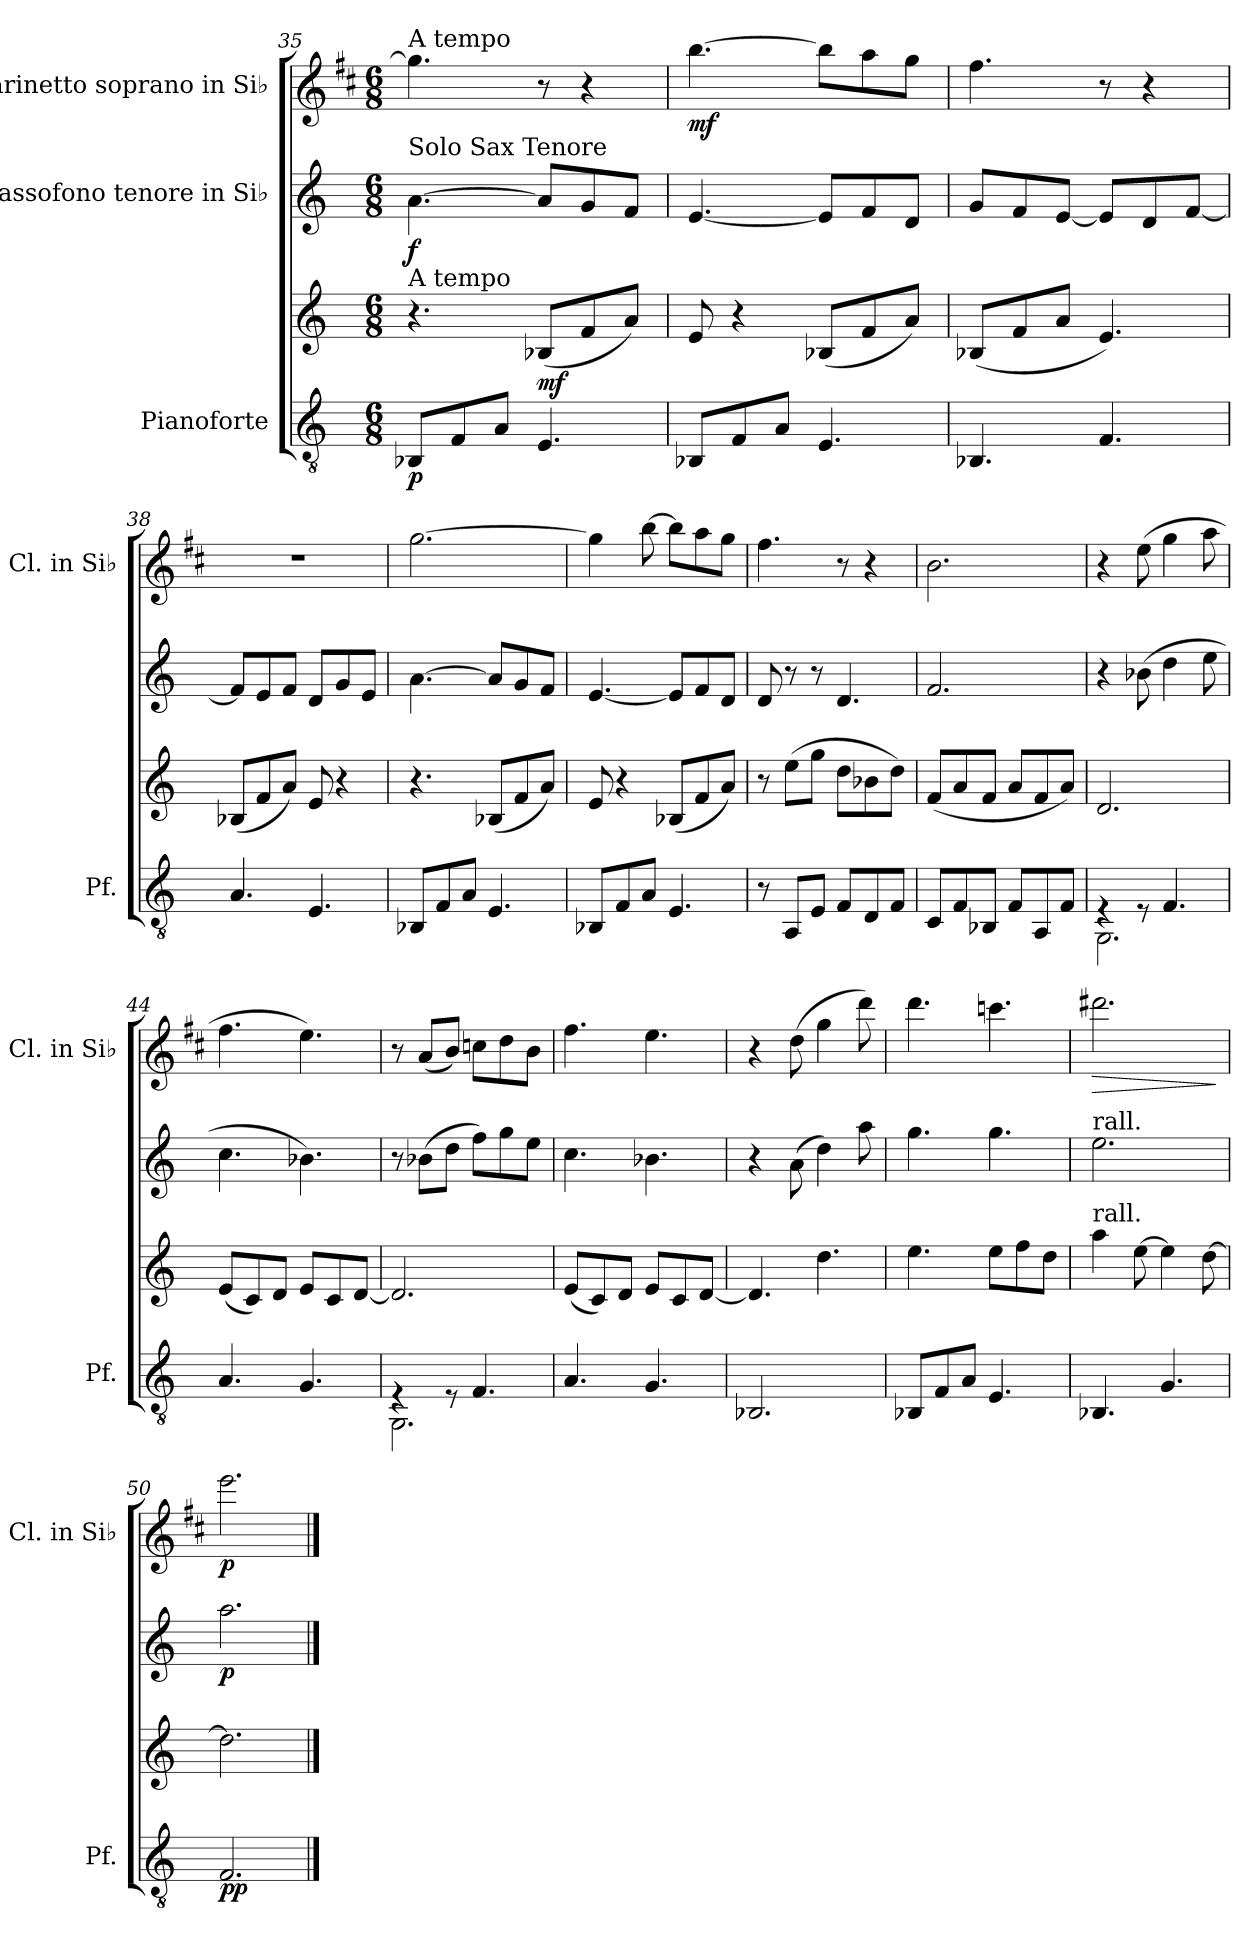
**kern	**kern	**dynam	**kern	**dynam	**kern	**dynam
*part3	*part3	*part3	*part2	*part2	*part1	*part1
*staff4	*staff3	*staff3/4	*staff2	*staff2	*staff1	*staff1
*I"Pianoforte	*	*	*I"Sassofono tenore in Si♭	*	*I"Clarinetto soprano in Si♭	*
*I'Pf.	*	*	*	*	*I'Cl. in Si♭	*
*clefGv2	*clefG2	*	*clefG2	*	*clefG2	*
*	*	*	*ITrd8c14	*	*ITrd1c2	*
*k[]	*k[]	*	*k[]	*	*k[]	*
*M6/8	*M6/8	*	*M6/8	*	*M6/8	*
=35	=35	=35	=35	=35	=35	=35
!	!	!	!	!	!LO:TX:a:t=A tempo	!
!	!	!	!LO:TX:a:t=Solo Sax Tenore	!	!	!
!	!LO:TX:a:t=A tempo	!	!	!	!	!
!	!	!LO:DY:b=2	!	!LO:DY:b	!	!
8BB-X/L	4.r	p	[4.A\	f	4.ff\]	.
8F/	.	.	.	.	.	.
8A/J	.	.	.	.	.	.
!	!	!LO:DY:a=2	!	!	!	!
4.E/	(8B-X/L	mf	8A/L]	.	8r	.
.	8f/	.	8G/	.	4r	.
.	8a/J)	.	8F/J	.	.	.
=36	=36	=36	=36	=36	=36	=36
!	!	!	!	!	!	!LO:DY:b
8BB-X/L	8e/	.	[4.E/	.	[4.aa\	mf
8F/	4r	.	.	.	.	.
8A/J	.	.	.	.	.	.
4.E/	(8B-X/L	.	8E/L]	.	8aa\L]	.
.	8f/	.	8F/	.	8gg\	.
.	8a/J)	.	8D/J	.	8ff\J	.
!!LO:LB:g=z
=37	=37	=37	=37	=37	=37	=37
4.BB-X/	(8B-X/L	.	8G/L	.	4.ee\	.
.	8f/	.	8F/	.	.	.
.	8a/J	.	[8E/J	.	.	.
4.F/	4.e/)	.	8E/L]	.	8r	.
.	.	.	8D/	.	4r	.
.	.	.	[8F/J	.	.	.
=38	=38	=38	=38	=38	=38	=38
4.A/	(8B-X/L	.	8F/L]	.	2.r	.
.	8f/	.	8E/	.	.	.
.	8a/J)	.	8F/J	.	.	.
4.E/	8e/	.	8D/L	.	.	.
.	4r	.	8G/	.	.	.
.	.	.	8E/J	.	.	.
=39	=39	=39	=39	=39	=39	=39
8BB-X/L	4.r	.	[4.A\	.	[2.ff\	.
8F/	.	.	.	.	.	.
8A/J	.	.	.	.	.	.
4.E/	(8B-X/L	.	8A/L]	.	.	.
.	8f/	.	8G/	.	.	.
.	8a/J)	.	8F/J	.	.	.
=40	=40	=40	=40	=40	=40	=40
8BB-X/L	8e/	.	[4.E/	.	4ff\]	.
8F/	4r	.	.	.	.	.
8A/J	.	.	.	.	[8aa\	.
4.E/	(8B-X/L	.	8E/L]	.	8aa\L]	.
.	8f/	.	8F/	.	8gg\	.
.	8a/J)	.	8D/J	.	8ff\J	.
=41	=41	=41	=41	=41	=41	=41
8r	8r	.	8D/	.	4.ee\	.
8AA/L	(8ee\L	.	8r	.	.	.
8E/J	8gg\J	.	8r	.	.	.
8F/L	8dd\L	.	4.D/	.	8r	.
8D/	8b-X\	.	.	.	4r	.
8F/J	8dd\J)	.	.	.	.	.
!!LO:LB:g=z
=42	=42	=42	=42	=42	=42	=42
8C/L	(8f/L	.	2.F/	.	2.a\	.
8F/	8a/	.	.	.	.	.
8BB-X/J	8f/J	.	.	.	.	.
8F/L	8a/L	.	.	.	.	.
8AA/	8f/	.	.	.	.	.
8F/J	8a/J)	.	.	.	.	.
=43	=43	=43	=43	=43	=43	=43
*^	*	*	*	*	*	*
4rE	2.GG\	2.d/	.	4r	.	4r	.
8rE	.	.	.	(8B-X\	.	(8dd\	.
4.F/	.	.	.	4d\	.	4ff\	.
.	.	.	.	8e\	.	8gg\	.
*v	*v	*	*	*	*	*	*
=44	=44	=44	=44	=44	=44	=44
4.A/	(8e/L	.	4.c\	.	4.ee\	.
.	8c/)	.	.	.	.	.
.	8d/J	.	.	.	.	.
4.G/	8e/L	.	4.B-X\)	.	4.dd\)	.
.	8c/	.	.	.	.	.
.	[8d/J	.	.	.	.	.
=45	=45	=45	=45	=45	=45	=45
*^	*	*	*	*	*	*
4rE	2.GG\	2.d/]	.	8r	.	8r	.
.	.	.	.	(8B-X\L	.	(8g/L	.
8rE	.	.	.	8d\J	.	8a/J)	.
4.F/	.	.	.	8f\L)	.	8b-X\L	.
.	.	.	.	8g\	.	8cc\	.
.	.	.	.	8e\J	.	8a\J	.
*v	*v	*	*	*	*	*	*
=46	=46	=46	=46	=46	=46	=46
4.A/	(8e/L	.	4.c\	.	4.ee\	.
.	8c/)	.	.	.	.	.
.	8d/J	.	.	.	.	.
4.G/	8e/L	.	4.B-X\	.	4.dd\	.
.	8c/	.	.	.	.	.
.	[8d/J	.	.	.	.	.
=47	=47	=47	=47	=47	=47	=47
2.BB-X/	4.d/]	.	4r	.	4r	.
.	.	.	(8A\	.	(8cc\	.
.	4.dd\	.	4d\)	.	4ff\	.
.	.	.	8a\	.	8ccc\)	.
!!LO:PB:g=z
=48	=48	=48	=48	=48	=48	=48
8BB-X/L	4.ee\	.	4.g\	.	4.ccc\	.
8F/	.	.	.	.	.	.
8A/J	.	.	.	.	.	.
4.E/	8ee\L	.	4.g\	.	4.bb-X\	.
.	8ff\	.	.	.	.	.
.	8dd\J	.	.	.	.	.
=49	=49	=49	=49	=49	=49	=49
!	!	!	!LO:TX:a:t=rall.	!	!	!
!	!LO:TX:a:t=rall.	!	!	!	!	!
!	!	!	!	!	!	!LO:HP:b
4.BB-X/	4aa\	.	2.e\	.	2.ccc#X\	>
.	[8ee\	.	.	.	.	.
4.G/	4ee\]	.	.	.	.	.
.	[8dd\	.	.	.	.	.
.	.	.	.	.	.	]
=50	=50	=50	=50	=50	=50	=50
!	!	!LO:DY:b=2	!	!	!	!
!	!	!LO:DY:n=1:b	!	!LO:DY:b	!	!LO:DY:b
2.F/	2.dd\]	p p	2.a\	p	2.ddd\	p
==	==	==	==	==	==	==
*-	*-	*-	*-	*-	*-	*-
